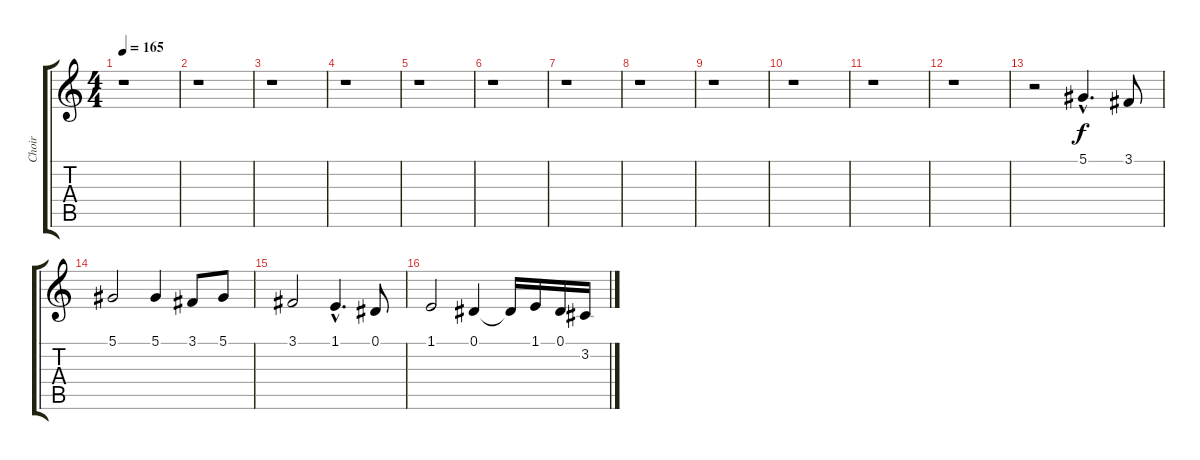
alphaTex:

\track ("Choir" "Choir") {instrument choiraahs}
\staff {score tabs}
\tuning (Eb4 Bb3 Gb3 Db3 Ab2 Eb2) {hide}
\ts (4 4)
\tempo 165
\clef g2
\ks c
r.1{dy f} |
r.1 |
r.1 |
r.1 |
r.1 |
r.1 |
r.1 |
r.1 |
r.1 |
r.1 |
r.1 |
r.1 |
r.2 5.1{hac}.4{d volume 16 balance 8 instrument synthvoice} 3.1.8 |
5.1.2 5.1.4 3.1.8 5.1.8 |
3.1.2 1.1{hac}.4{d} 0.1.8 |
1.1.2 0.1.4 0.1{t}.16 1.1.16 0.1.16 3.2.16
